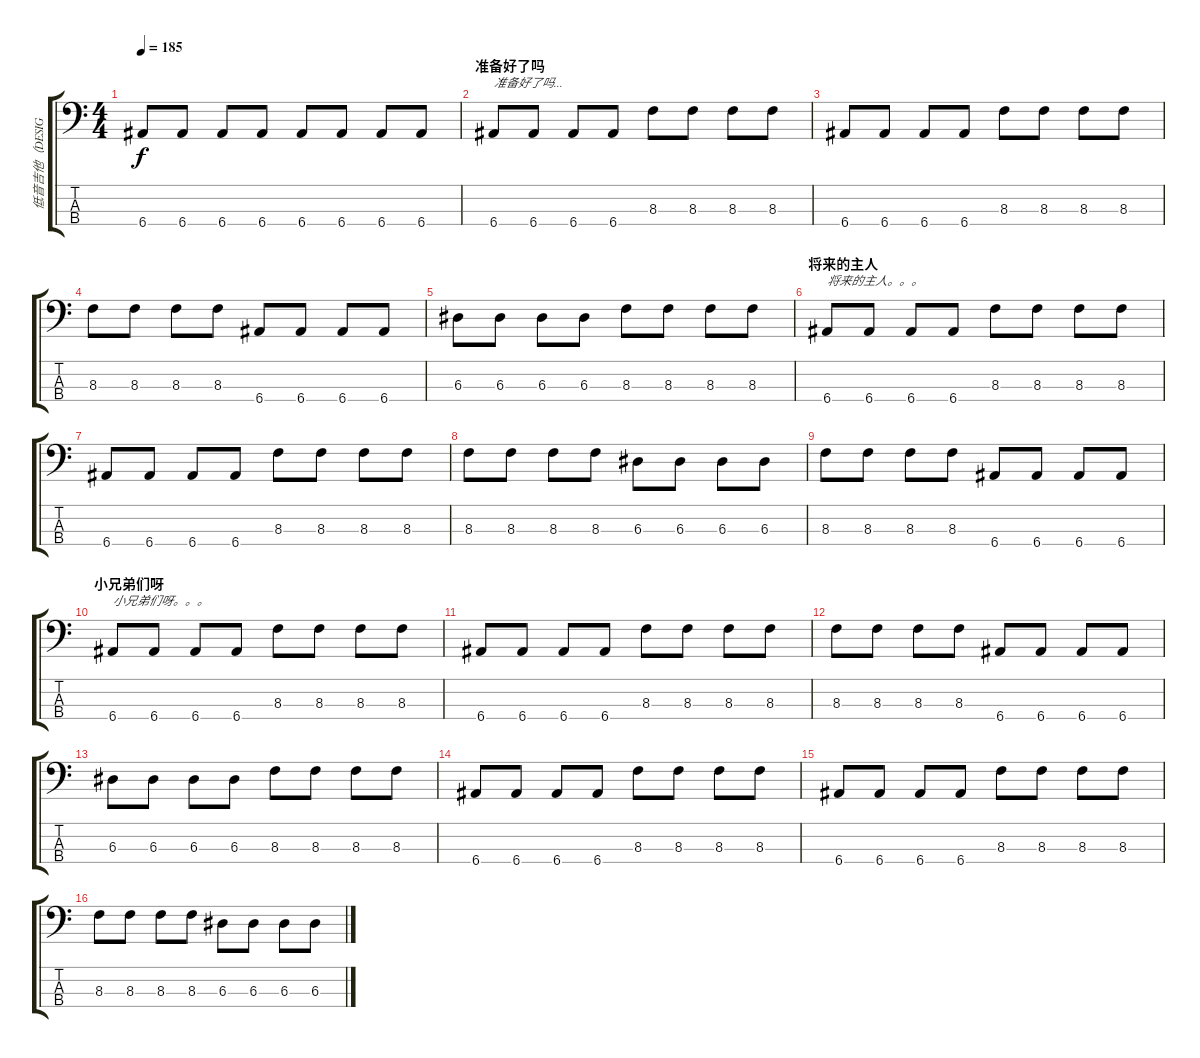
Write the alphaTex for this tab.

\track ("低音吉他（DESIGN CEO）" "低音吉他（DESIG") {instrument electricbassfinger}
\staff {score tabs}
\tuning (G2 D2 A1 E1) {hide}
\ts (4 4)
\tempo 185
\clef f4
\ks c
6.4.8{dy f} 6.4.8 6.4.8 6.4.8 6.4.8 6.4.8 6.4.8 6.4.8 |
\section ("" "准备好了吗")
6.4.8{txt "准备好了吗..."} 6.4.8 6.4.8 6.4.8 8.3.8 8.3.8 8.3.8 8.3.8 |
6.4.8 6.4.8 6.4.8 6.4.8 8.3.8 8.3.8 8.3.8 8.3.8 |
8.3.8 8.3.8 8.3.8 8.3.8 6.4.8 6.4.8 6.4.8 6.4.8 |
6.3.8 6.3.8 6.3.8 6.3.8 8.3.8 8.3.8 8.3.8 8.3.8 |
\section ("" "将来的主人")
6.4.8{txt "将来的主人。。。"} 6.4.8 6.4.8 6.4.8 8.3.8 8.3.8 8.3.8 8.3.8 |
6.4.8 6.4.8 6.4.8 6.4.8 8.3.8 8.3.8 8.3.8 8.3.8 |
8.3.8 8.3.8 8.3.8 8.3.8 6.3.8 6.3.8 6.3.8 6.3.8 |
8.3.8 8.3.8 8.3.8 8.3.8 6.4.8 6.4.8 6.4.8 6.4.8 |
\section ("" "小兄弟们呀")
6.4.8{txt "小兄弟们呀。。。"} 6.4.8 6.4.8 6.4.8 8.3.8 8.3.8 8.3.8 8.3.8 |
6.4.8 6.4.8 6.4.8 6.4.8 8.3.8 8.3.8 8.3.8 8.3.8 |
8.3.8 8.3.8 8.3.8 8.3.8 6.4.8 6.4.8 6.4.8 6.4.8 |
6.3.8 6.3.8 6.3.8 6.3.8 8.3.8 8.3.8 8.3.8 8.3.8 |
6.4.8 6.4.8 6.4.8 6.4.8 8.3.8 8.3.8 8.3.8 8.3.8 |
6.4.8 6.4.8 6.4.8 6.4.8 8.3.8 8.3.8 8.3.8 8.3.8 |
8.3.8 8.3.8 8.3.8 8.3.8 6.3.8 6.3.8 6.3.8 6.3.8
